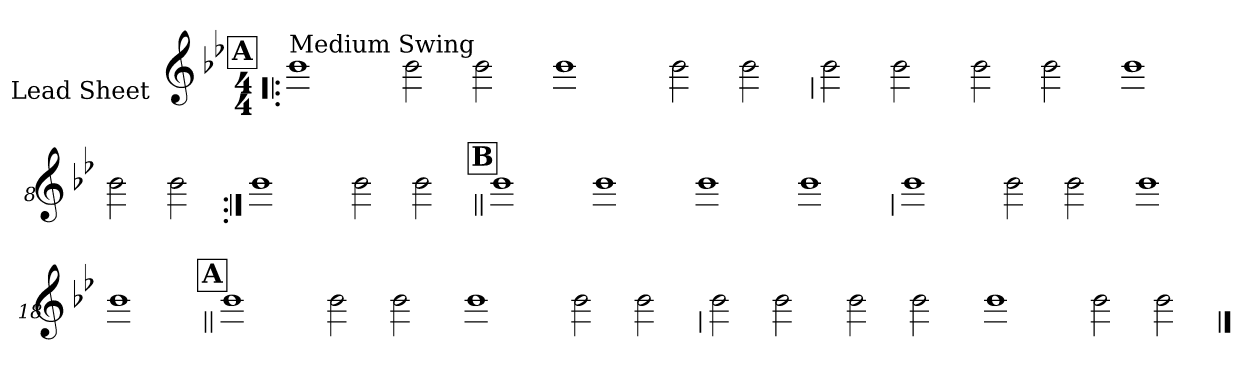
**kern
*part1
*staff1
*I"Lead Sheet
*stria0
*clefG2
*k[b-e-]
*B-:
*M4/4
!!LO:REH:place=s1:a:t=A
=1!|:
!LO:TX:a:t=Medium Swing
1b-
=2-
2b-
2b-
=3-
1b-
=4-
2b-
2b-
!!LO:LB:g=z
=5
2b-
2b-
=6-
2b-
2b-
=7-
1b-
=8-
2b-
2b-
!!LO:LB:g=z
=9:|!
1b-
=10-
2b-
2b-
!!LO:LB:g=z
!!LO:REH:place=s1:a:t=B
=11||
1b-
=12-
1b-
=13-
1b-
=14-
1b-
!!LO:LB:g=z
=15
1b-
=16-
2b-
2b-
=17-
1b-
=18-
1b-
!!LO:LB:g=z
!!LO:REH:place=s1:a:t=A
=19||
1b-
=20-
2b-
2b-
=21-
1b-
=22-
2b-
2b-
!!LO:LB:g=z
=23
2b-
2b-
=24-
2b-
2b-
=25-
1b-
=26-
2b-
2b-
==
*-
